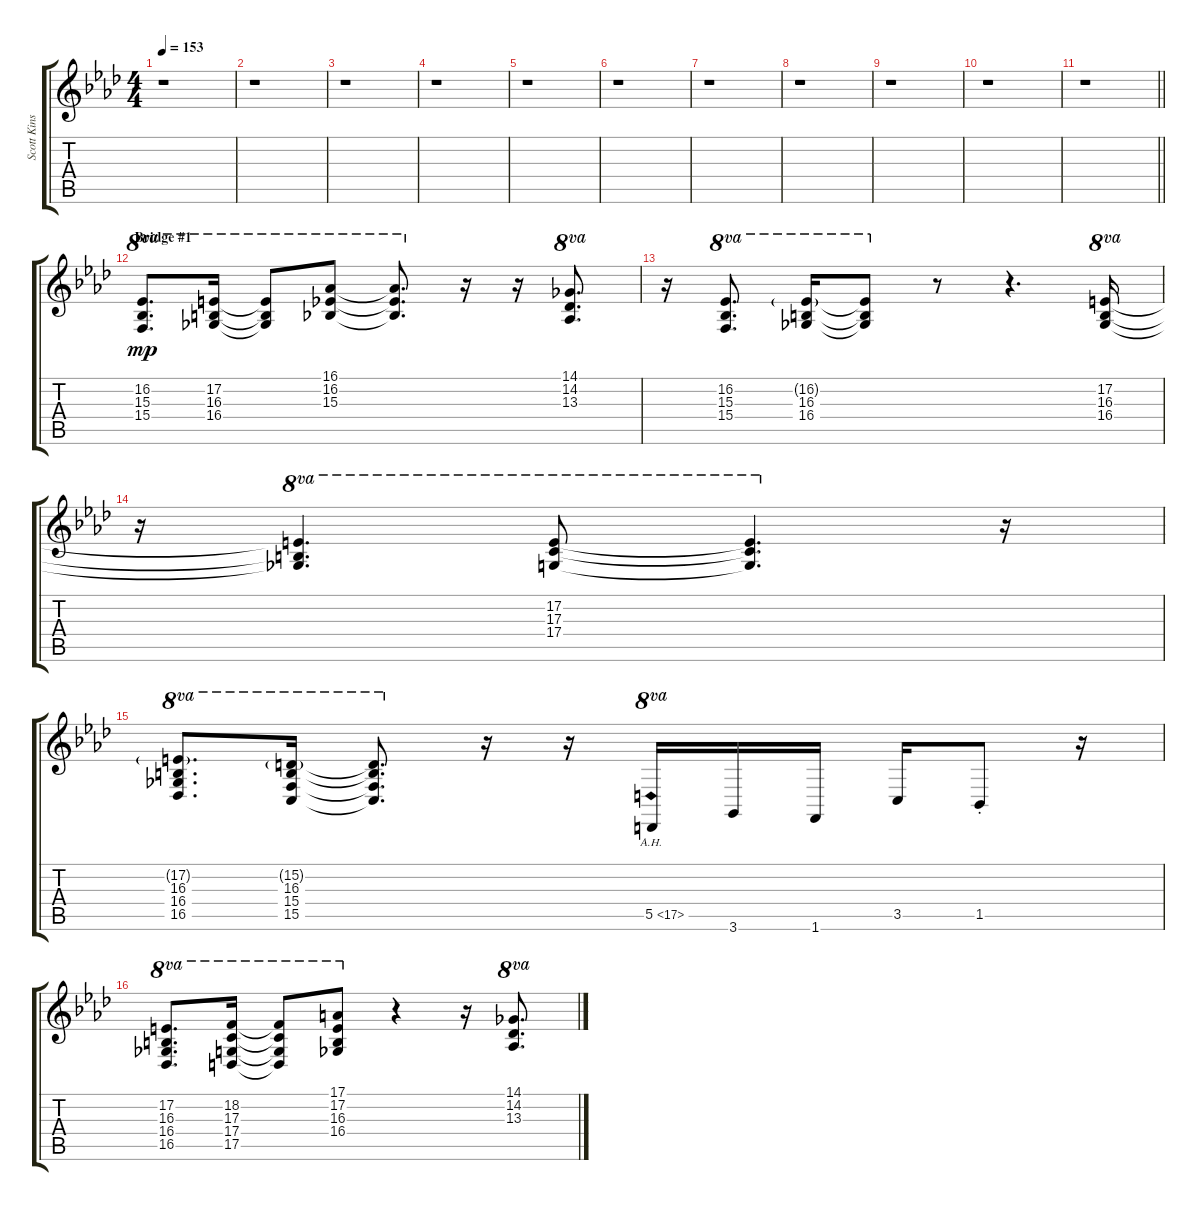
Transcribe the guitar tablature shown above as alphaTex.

\track ("Scott Kinsey - Keyboard #1" "Scott Kins") {instrument electricpiano2}
\staff {score tabs}
\tuning (E4 B3 G3 D3 A2 E2) {hide}
\ts (4 4)
\tempo 153
\clef g2
\ks ab
r.1{dy ff} |
r.1 |
r.1 |
r.1 |
r.1 |
r.1 |
r.1 |
r.1 |
r.1 |
r.1 |
\barLineRight lightlight
r.1 |
\section ("" "Bridge #1")
(16.2 15.3 15.4).8{d ot 8va dy mp} (17.2 16.3 16.4).16{ot 8va} (17.2{t} 16.3{t} 16.4{t}).8{ot 8va} (16.1 16.2 15.3).8{ot 8va} (16.1{t} 16.2{t} 15.3{t}).8{d ot 8va} r.16 r.16 (14.1 14.2 13.3).8{d ot 8va} |
r.16 (16.2 15.3 15.4).8{d ot 8va} (16.2{g} 16.3 16.4).16{ot 8va} (16.2{t} 16.3{t} 16.4{t}).8{ot 8va} r.8 r.4{d} (17.2 16.3 16.4).16{ot 8va} |
r.16 (17.2{t} 16.3{t} 16.4{t}).4{d ot 8va} (17.2 17.3 17.4).8{ot 8va} (17.2{t} 17.3{t} 17.4{t}).4{d ot 8va} r.16 |
(17.2{g} 16.3 16.4 16.5).8{d ot 8va} (15.2{g} 16.3 15.4 15.5).16{ot 8va} (15.2{t} 16.3{t} 15.4{t} 15.5{t}).8{d ot 8va} r.16 r.16 5.5{ah 12}.16{ot 8va} 3.6.16 1.6.16 3.5.16 1.5{st}.8 r.16 |
(17.2 16.3 16.4 16.5).8{d ot 8va} (18.2 17.3 17.4 17.5).16{ot 8va} (18.2{t} 17.3{t} 17.4{t} 17.5{t}).8{ot 8va} (17.1 17.2 16.3 16.4).8{ot 8va} r.4 r.16 (14.1 14.2 13.3).8{d ot 8va}
